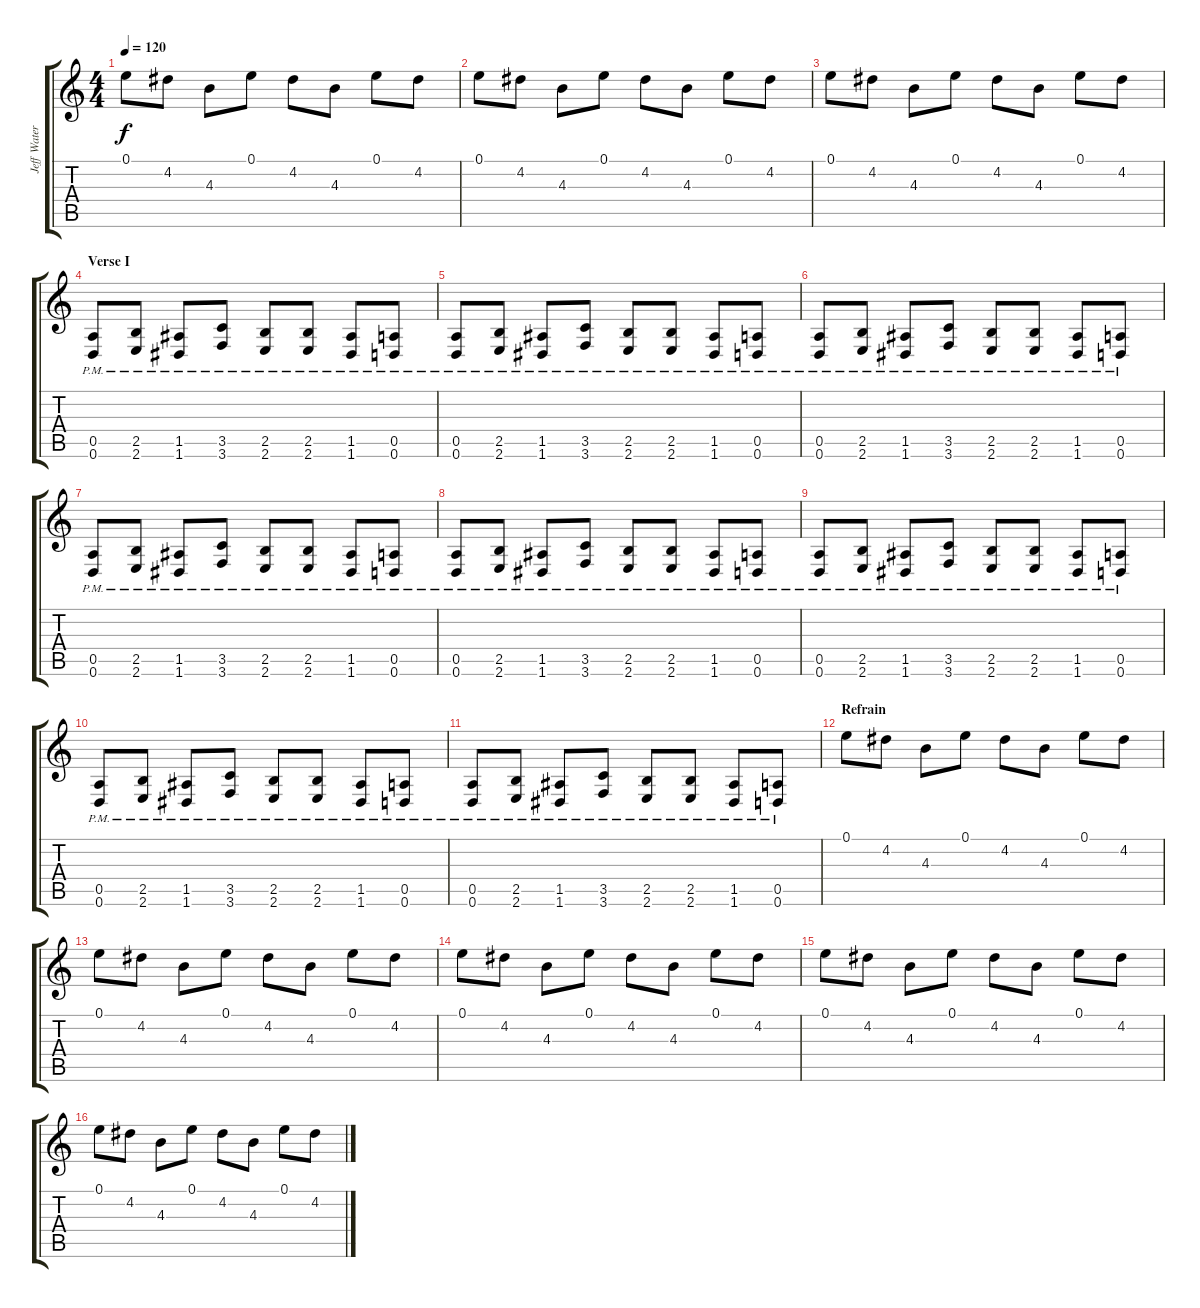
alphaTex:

\track ("Jeff Waters" "Jeff Water") {instrument overdrivenguitar}
\staff {score tabs}
\tuning (E4 B3 G3 D3 A2 D2) {hide}
\ts (4 4)
\tempo 120
\clef g2
\ks c
0.1.8{dy f} 4.2.8 4.3.8 0.1.8 4.2.8 4.3.8 0.1.8 4.2.8 |
0.1.8 4.2.8 4.3.8 0.1.8 4.2.8 4.3.8 0.1.8 4.2.8 |
0.1.8 4.2.8 4.3.8 0.1.8 4.2.8 4.3.8 0.1.8 4.2.8 |
\section ("" "Verse I")
(0.5{pm} 0.6{pm}).8 (2.5{pm} 2.6{pm}).8 (1.5{pm} 1.6{pm}).8 (3.5{pm} 3.6{pm}).8 (2.5{pm} 2.6{pm}).8 (2.5{pm} 2.6{pm}).8 (1.5{pm} 1.6{pm}).8 (0.5{pm} 0.6{pm}).8 |
(0.5{pm} 0.6{pm}).8 (2.5{pm} 2.6{pm}).8 (1.5{pm} 1.6{pm}).8 (3.5{pm} 3.6{pm}).8 (2.5{pm} 2.6{pm}).8 (2.5{pm} 2.6{pm}).8 (1.5{pm} 1.6{pm}).8 (0.5{pm} 0.6{pm}).8 |
(0.5{pm} 0.6{pm}).8 (2.5{pm} 2.6{pm}).8 (1.5{pm} 1.6{pm}).8 (3.5{pm} 3.6{pm}).8 (2.5{pm} 2.6{pm}).8 (2.5{pm} 2.6{pm}).8 (1.5{pm} 1.6{pm}).8 (0.5{pm} 0.6{pm}).8 |
(0.5{pm} 0.6{pm}).8 (2.5{pm} 2.6{pm}).8 (1.5{pm} 1.6{pm}).8 (3.5{pm} 3.6{pm}).8 (2.5{pm} 2.6{pm}).8 (2.5{pm} 2.6{pm}).8 (1.5{pm} 1.6{pm}).8 (0.5{pm} 0.6{pm}).8 |
(0.5{pm} 0.6{pm}).8 (2.5{pm} 2.6{pm}).8 (1.5{pm} 1.6{pm}).8 (3.5{pm} 3.6{pm}).8 (2.5{pm} 2.6{pm}).8 (2.5{pm} 2.6{pm}).8 (1.5{pm} 1.6{pm}).8 (0.5{pm} 0.6{pm}).8 |
(0.5{pm} 0.6{pm}).8 (2.5{pm} 2.6{pm}).8 (1.5{pm} 1.6{pm}).8 (3.5{pm} 3.6{pm}).8 (2.5{pm} 2.6{pm}).8 (2.5{pm} 2.6{pm}).8 (1.5{pm} 1.6{pm}).8 (0.5{pm} 0.6{pm}).8 |
(0.5{pm} 0.6{pm}).8 (2.5{pm} 2.6{pm}).8 (1.5{pm} 1.6{pm}).8 (3.5{pm} 3.6{pm}).8 (2.5{pm} 2.6{pm}).8 (2.5{pm} 2.6{pm}).8 (1.5{pm} 1.6{pm}).8 (0.5{pm} 0.6{pm}).8 |
(0.5{pm} 0.6{pm}).8 (2.5{pm} 2.6{pm}).8 (1.5{pm} 1.6{pm}).8 (3.5{pm} 3.6{pm}).8 (2.5{pm} 2.6{pm}).8 (2.5{pm} 2.6{pm}).8 (1.5{pm} 1.6{pm}).8 (0.5{pm} 0.6{pm}).8 |
\section ("" "Refrain")
0.1.8 4.2.8 4.3.8 0.1.8 4.2.8 4.3.8 0.1.8 4.2.8 |
0.1.8 4.2.8 4.3.8 0.1.8 4.2.8 4.3.8 0.1.8 4.2.8 |
0.1.8 4.2.8 4.3.8 0.1.8 4.2.8 4.3.8 0.1.8 4.2.8 |
0.1.8 4.2.8 4.3.8 0.1.8 4.2.8 4.3.8 0.1.8 4.2.8 |
0.1.8 4.2.8 4.3.8 0.1.8 4.2.8 4.3.8 0.1.8 4.2.8
